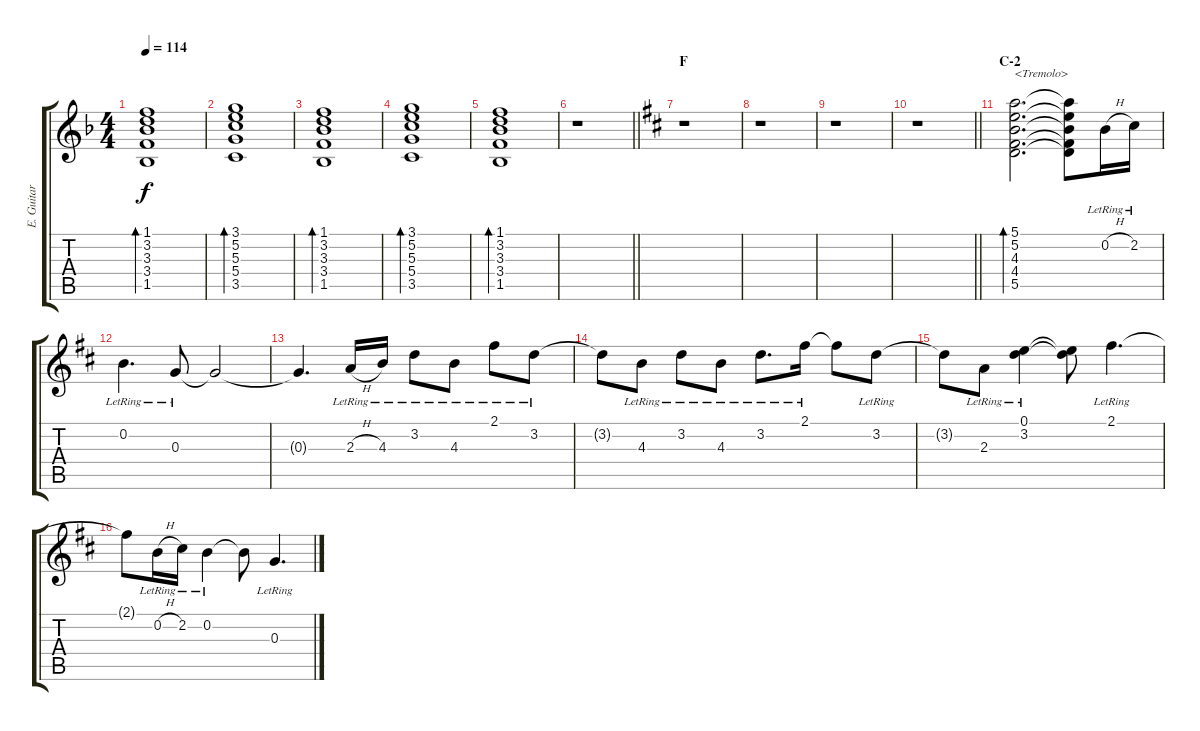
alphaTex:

\track ("E. Guitar II" "E. Guitar ") {instrument electricguitarclean}
\staff {score tabs}
\tuning (E4 B3 G3 D3 A2 E2) {hide}
\ts (4 4)
\tempo 114
\clef g2
\ks f
(1.1 3.2 3.3 3.4 1.5).1{bd 240 dy f} |
(3.1 5.2 5.3 5.4 3.5).1{bd 240} |
(1.1 3.2 3.3 3.4 1.5).1{bd 240} |
(3.1 5.2 5.3 5.4 3.5).1{bd 240} |
(1.1 3.2 3.3 3.4 1.5).1{bd 240} |
\barLineRight lightlight
r.1 |
\section ("" "F")
\ks d
r.1 |
r.1 |
r.1 |
\barLineRight lightlight
r.1 |
\section ("" "C-2")
(5.1 5.2 4.3 4.4 5.5).2{d bd 240 txt "<Tremolo>"} (5.1{t} 5.2{t} 4.3{t} 4.4{t} 5.5{t}).8 0.2{h lr}.16 2.2{lr}.16 |
0.2{lr}.4{d} 0.3{lr}.8 0.3{t}.2 |
0.3{t}.4{d} 2.3{h lr}.16 4.3{lr}.16 3.2{lr}.8 4.3{lr}.8 2.1{lr}.8 3.2{lr}.8 |
3.2{t}.8 4.3{lr}.8 3.2{lr}.8 4.3{lr}.8 3.2{lr}.8{d} 2.1{lr}.16 2.1{t}.8 3.2{lr}.8 |
3.2{t}.8 2.3{lr}.8 (0.1{lr} 3.2{lr}).4 (0.1{t} 3.2{t}).8 2.1{lr}.4{d} |
2.1{t}.8 0.2{h lr}.16 2.2{lr}.16 0.2{lr}.4 0.2{t}.8 0.3{lr}.4{d}
